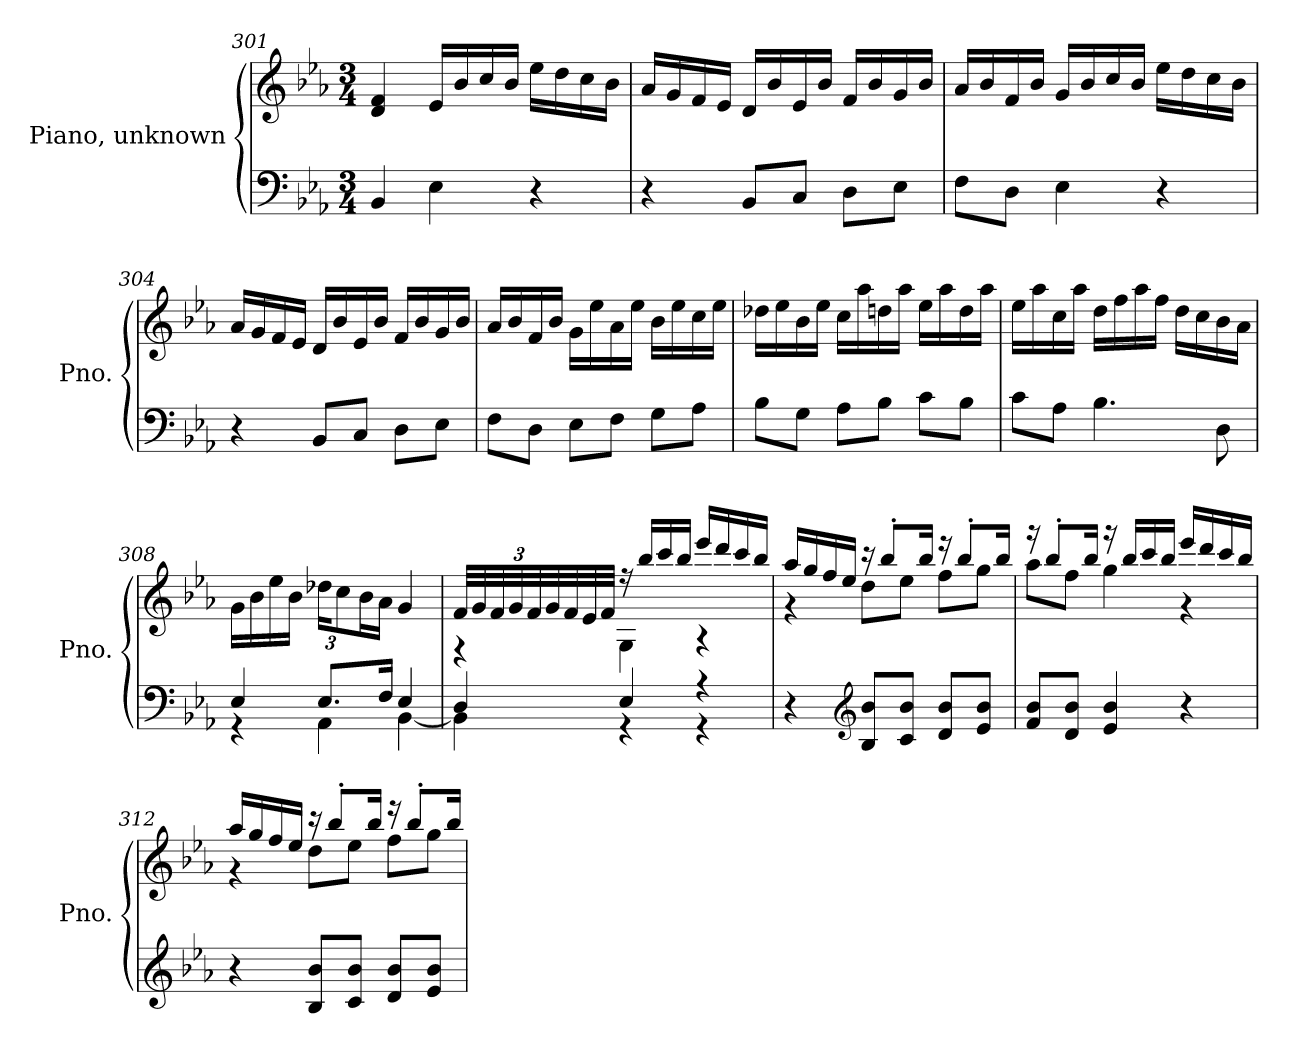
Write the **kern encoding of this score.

**kern	**kern
*part1	*part1
*staff2	*staff1
*I"Piano, unknown	*
*I'Pno.	*
!!LO:LB:g=z
*clefF4	*clefG2
*k[b-e-a-]	*k[b-e-a-]
*M3/4	*M3/4
=301	=301
4BB-/	4d/ 4f/
4E-\	16e-/LL
.	16b-/
.	16cc/
.	16b-/JJ
4r	16ee-\LL
.	16dd\
.	16cc\
.	16b-\JJ
=302	=302
4r	16a-/LL
.	16g/
.	16f/
.	16e-/JJ
8BB-/L	16d/LL
.	16b-/
8C/J	16e-/
.	16b-/JJ
8D\L	16f/LL
.	16b-/
8E-\J	16g/
.	16b-/JJ
=303	=303
8F\L	16a-/LL
.	16b-/
8D\J	16f/
.	16b-/JJ
4E-\	16g/LL
.	16b-/
.	16cc/
.	16b-/JJ
4r	16ee-\LL
.	16dd\
.	16cc\
.	16b-\JJ
!!LO:LB:g=z
=304	=304
4r	16a-/LL
.	16g/
.	16f/
.	16e-/JJ
8BB-/L	16d/LL
.	16b-/
8C/J	16e-/
.	16b-/JJ
8D\L	16f/LL
.	16b-/
8E-\J	16g/
.	16b-/JJ
=305	=305
8F\L	16a-/LL
.	16b-/
8D\J	16f/
.	16b-/JJ
8E-\L	16g\LL
.	16ee-\
8F\J	16a-\
.	16ee-\JJ
8G\L	16b-\LL
.	16ee-\
8A-\J	16cc\
.	16ee-\JJ
=306	=306
8B-\L	16dd-X\LL
.	16ee-\
8G\J	16b-\
.	16ee-\JJ
8A-\L	16cc\LL
.	16aa-\
8B-\J	16ddn\
.	16aa-\JJ
8c\L	16ee-\LL
.	16aa-\
8B-\J	16dd\
.	16aa-\JJ
!!LO:LB:g=z
=307	=307
8c\L	16ee-\LL
.	16aa-\
8A-\J	16cc\
.	16aa-\JJ
4.B-\	16dd\LL
.	16ff\
.	16aa-\
.	16ff\JJ
.	16dd\LL
.	16cc\
8D\	16b-\
.	16a-\JJ
=308	=308
*^	*
4E-/	4r	16g\LL
.	.	16b-\
.	.	16ee-\
.	.	16b-\JJ
*	*	*Xbrackettup
8.E-/L	4AA-\	24dd-X\KL
.	.	12cc\
.	.	16b-\L
16F/Jk	.	16a-\JJ
4E-/	[4BB-\	4g/
=309	=309	=309
*	*	*^
4D/	4BB-\]	32f/LLL	4r
.	.	32g/	.
.	.	48f/	.
.	.	48g/	.
.	.	48f/	.
.	.	32g/	.
.	.	32f/	.
.	.	32e-/	.
.	.	32f/JJJ	.
4E-/	4r	16r	4G\
.	.	16bb-/LL	.
.	.	16ccc/	.
.	.	16bb-/JJ	.
4r	4r	16eee-/LL	4r
.	.	16ddd/	.
.	.	16ccc/	.
.	.	16bb-/JJ	.
*v	*v	*	*
!!LO:LB:g=z	!!
=310	=310	=310
4r	16aa-/LL	4r
.	16gg/	.
.	16ff/	.
.	16ee-/JJ	.
*clefG2	*	*
8B-/ 8b-/L	16r	8dd\L
.	8bb-'/L	.
8c/ 8b-/J	.	8ee-\J
.	16bb-/Jk	.
8d/ 8b-/L	16r	8ff\L
.	8bb-'/L	.
8e-/ 8b-/J	.	8gg\J
.	16bb-/Jk	.
=311	=311	=311
8f/ 8b-/L	16r	8aa-\L
.	8bb-'/L	.
8d/ 8b-/J	.	8ff\J
.	16bb-/Jk	.
4e-/ 4b-/	16r	4gg\
.	16bb-/LL	.
.	16ccc/	.
.	16bb-/JJ	.
4r	16eee-/LL	4r
.	16ddd/	.
.	16ccc/	.
.	16bb-/JJ	.
=312	=312	=312
4r	16aa-/LL	4r
.	16gg/	.
.	16ff/	.
.	16ee-/JJ	.
8B-/ 8b-/L	16r	8dd\L
.	8bb-'/L	.
8c/ 8b-/J	.	8ee-\J
.	16bb-/Jk	.
8d/ 8b-/L	16r	8ff\L
.	8bb-'/L	.
8e-/ 8b-/J	.	8gg\J
.	16bb-/Jk	.
*	*v	*v
=	=
*-	*-
